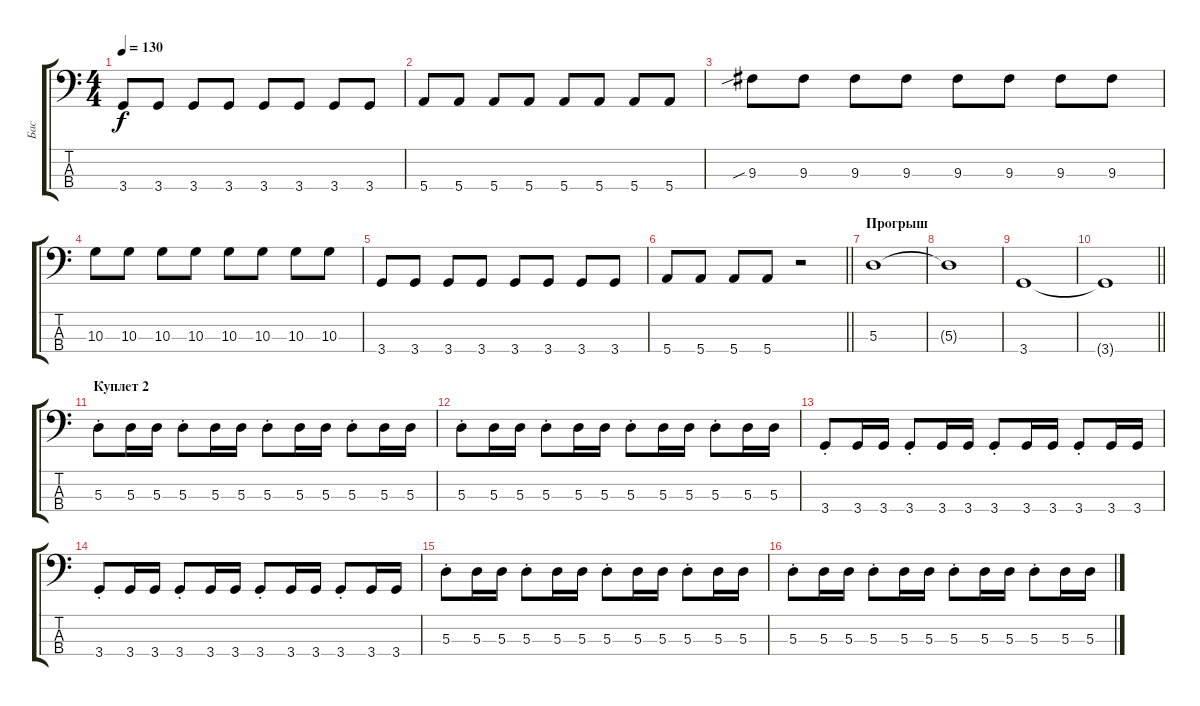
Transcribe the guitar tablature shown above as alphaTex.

\track ("Бас" "Бас") {instrument electricbassfinger}
\staff {score tabs}
\tuning (G2 D2 A1 E1) {hide}
\ts (4 4)
\tempo 130
\clef f4
\ks c
3.4.8{dy f} 3.4.8 3.4.8 3.4.8 3.4.8 3.4.8 3.4.8 3.4.8 |
5.4.8 5.4.8 5.4.8 5.4.8 5.4.8 5.4.8 5.4.8 5.4.8 |
9.3{sib}.8 9.3.8 9.3.8 9.3.8 9.3.8 9.3.8 9.3.8 9.3.8 |
10.3.8 10.3.8 10.3.8 10.3.8 10.3.8 10.3.8 10.3.8 10.3.8 |
3.4.8 3.4.8 3.4.8 3.4.8 3.4.8 3.4.8 3.4.8 3.4.8 |
\barLineRight lightlight
5.4.8 5.4.8 5.4.8 5.4.8 r.2 |
\section ("" "Прогрыш")
5.3.1 |
5.3{t}.1 |
3.4.1 |
\barLineRight lightlight
3.4{t}.1 |
\section ("" "Куплет 2")
5.3{st}.8{volume 12 instrument lead8bassandlead} 5.3.16 5.3.16 5.3{st}.8 5.3.16 5.3.16 5.3{st}.8 5.3.16 5.3.16 5.3{st}.8 5.3.16 5.3.16 |
5.3{st}.8 5.3.16 5.3.16 5.3{st}.8 5.3.16 5.3.16 5.3{st}.8 5.3.16 5.3.16 5.3{st}.8 5.3.16 5.3.16 |
3.4{st}.8 3.4.16 3.4.16 3.4{st}.8 3.4.16 3.4.16 3.4{st}.8 3.4.16 3.4.16 3.4{st}.8 3.4.16 3.4.16 |
3.4{st}.8 3.4.16 3.4.16 3.4{st}.8 3.4.16 3.4.16 3.4{st}.8 3.4.16 3.4.16 3.4{st}.8 3.4.16 3.4.16 |
5.3{st}.8 5.3.16 5.3.16 5.3{st}.8 5.3.16 5.3.16 5.3{st}.8 5.3.16 5.3.16 5.3{st}.8 5.3.16 5.3.16 |
5.3{st}.8 5.3.16 5.3.16 5.3{st}.8 5.3.16 5.3.16 5.3{st}.8 5.3.16 5.3.16 5.3{st}.8 5.3.16 5.3.16
